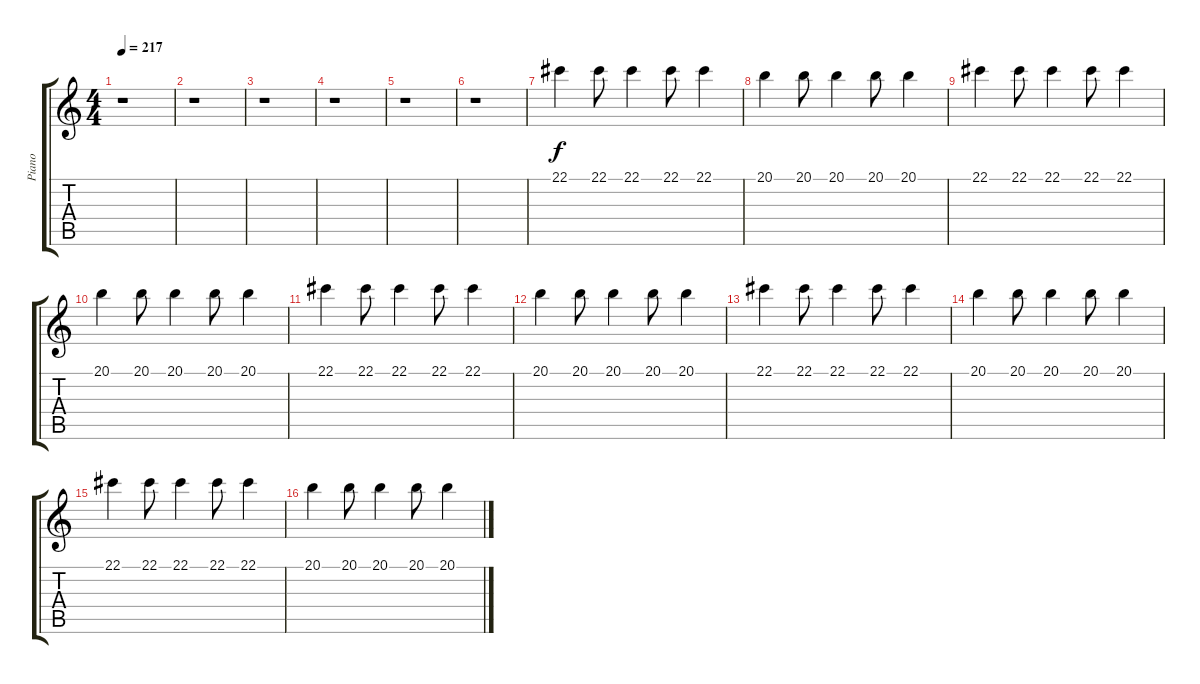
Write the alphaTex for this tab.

\track ("Piano" "Piano") {instrument electricgrandpiano}
\staff {score tabs}
\tuning (Eb4 Bb3 Gb3 Db3 Ab2 Eb2) {hide}
\ts (4 4)
\tempo 217
\clef g2
\ks c
r.1{dy f} |
r.1 |
r.1 |
r.1 |
r.1 |
r.1 |
22.1.4 22.1.8 22.1.4 22.1.8 22.1.4 |
20.1.4 20.1.8 20.1.4 20.1.8 20.1.4 |
22.1.4 22.1.8 22.1.4 22.1.8 22.1.4 |
20.1.4 20.1.8 20.1.4 20.1.8 20.1.4 |
22.1.4 22.1.8 22.1.4 22.1.8 22.1.4 |
20.1.4 20.1.8 20.1.4 20.1.8 20.1.4 |
22.1.4 22.1.8 22.1.4 22.1.8 22.1.4 |
20.1.4 20.1.8 20.1.4 20.1.8 20.1.4 |
22.1.4 22.1.8 22.1.4 22.1.8 22.1.4 |
20.1.4 20.1.8 20.1.4 20.1.8 20.1.4
